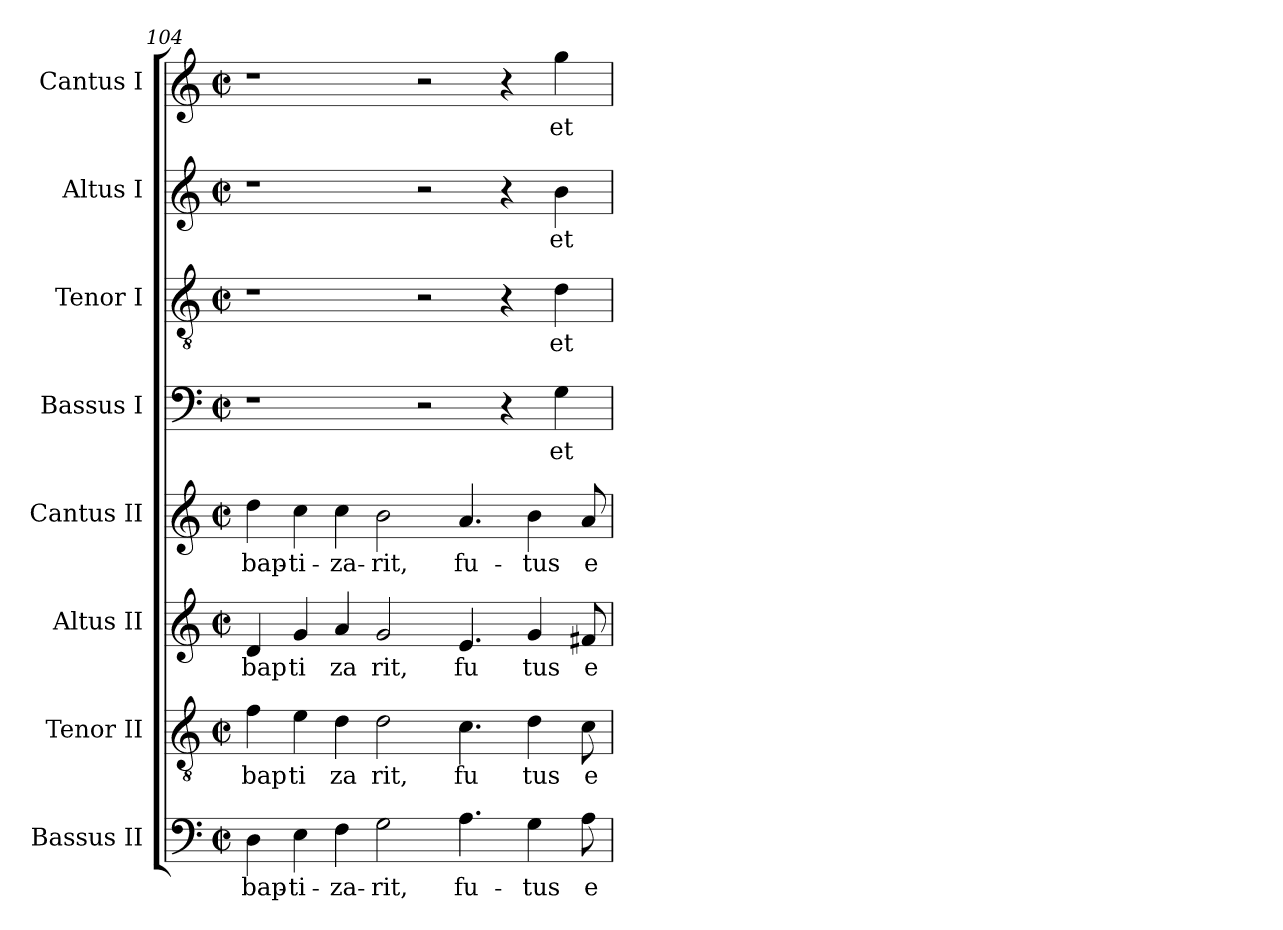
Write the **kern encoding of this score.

**kern	**text	**kern	**text	**kern	**text	**kern	**text	**kern	**text	**kern	**text	**kern	**text	**kern	**text
*part8	*part8	*part7	*part7	*part6	*part6	*part5	*part5	*part4	*part4	*part3	*part3	*part2	*part2	*part1	*part1
*staff8	*staff8	*staff7	*staff7	*staff6	*staff6	*staff5	*staff5	*staff4	*staff4	*staff3	*staff3	*staff2	*staff2	*staff1	*staff1
*I"Bassus II	*	*I"Tenor II	*	*I"Altus II	*	*I"Cantus II	*	*I"Bassus I	*	*I"Tenor I	*	*I"Altus I	*	*I"Cantus I	*
*clefF4	*	*clefGv2	*	*clefG2	*	*clefG2	*	*clefF4	*	*clefGv2	*	*clefG2	*	*clefG2	*
*M2/2	*	*M2/2	*	*M2/2	*	*M2/2	*	*M2/2	*	*M2/2	*	*M2/2	*	*M2/2	*
*met(c|)	*	*met(c|)	*	*met(c|)	*	*met(c|)	*	*met(c|)	*	*met(c|)	*	*met(c|)	*	*met(c|)	*
=104	=104	=104	=104	=104	=104	=104	=104	=104	=104	=104	=104	=104	=104	=104	=104
!	!LO:LY:b:cj	!	!LO:LY:b:cj	!	!LO:LY:b:cj	!	!LO:LY:b:cj	!	!	!	!	!	!	!	!
4D\	bap-	4f\	bap	4d/	bap	4dd\	bap-	1r	.	1r	.	1r	.	1r	.
!	!LO:LY:b:cj	!	!LO:LY:b:cj	!	!LO:LY:b:cj	!	!LO:LY:b:cj	!	!	!	!	!	!	!	!
4E\	-ti-	4e\	ti	4g/	ti	4cc\	-ti-	.	.	.	.	.	.	.	.
!	!LO:LY:b:cj	!	!LO:LY:b:cj	!	!LO:LY:b:cj	!	!LO:LY:b:cj	!	!	!	!	!	!	!	!
4F\	-za-	4d\	za	4a/	za	4cc\	-za-	.	.	.	.	.	.	.	.
!	!LO:LY:b:cj	!	!LO:LY:b:cj	!	!LO:LY:b:cj	!	!LO:LY:b:cj	!	!	!	!	!	!	!	!
2G\	rit,	2d\	rit,	2g/	rit,	2b\	rit,	.	.	.	.	.	.	.	.
.	.	.	.	.	.	.	.	2r	.	2r	.	2r	.	2r	.
!	!LO:LY:b:cj	!	!LO:LY:b:cj	!	!LO:LY:b:cj	!	!LO:LY:b:cj	!	!	!	!	!	!	!	!
4.A\	fu-	4.c\	fu	4.e/	fu	4.a/	fu-	.	.	.	.	.	.	.	.
.	.	.	.	.	.	.	.	4r	.	4r	.	4r	.	4r	.
!	!LO:LY:b:cj	!	!LO:LY:b:cj	!	!LO:LY:b:cj	!	!LO:LY:b:cj	!	!	!	!	!	!	!	!
4G\	-tus	4d\	tus	4g/	tus	4b\	-tus	.	.	.	.	.	.	.	.
!	!	!	!	!	!	!	!	!	!LO:LY:b:cj	!	!LO:LY:b:cj	!	!LO:LY:b:cj	!	!LO:LY:b:cj
.	.	.	.	.	.	.	.	4G\	et	4d\	et	4b\	et	4gg\	et
!	!LO:LY:b:cj	!	!LO:LY:b:cj	!	!LO:LY:b:cj	!	!LO:LY:b:cj	!	!	!	!	!	!	!	!
8A\	-e	8c\	e	8f#X/	e	8a/	-e	.	.	.	.	.	.	.	.
=	=	=	=	=	=	=	=	=	=	=	=	=	=	=	=
*-	*-	*-	*-	*-	*-	*-	*-	*-	*-	*-	*-	*-	*-	*-	*-
